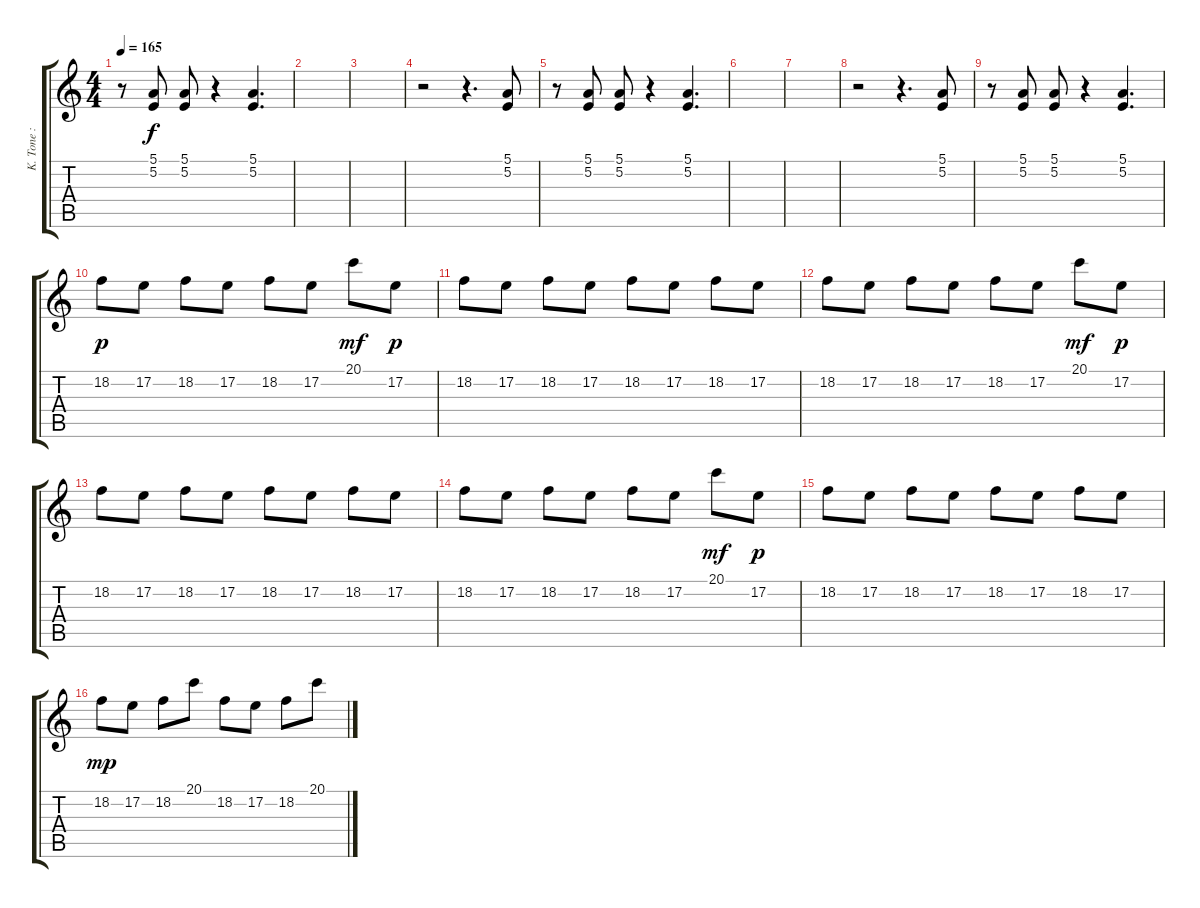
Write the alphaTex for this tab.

\track ("K. Tone : Kotobuki Tsumugi - Chan" "K. Tone : ") {instrument lead2sawtooth}
\staff {score tabs}
\tuning (E4 B3 G3 D3 A2 E2) {hide}
\ts (4 4)
\tempo 165
\clef g2
\ks c
r.8{dy f} (5.1 5.2).8 (5.1 5.2).8 r.4 (5.1 5.2).4{d} |
|
|
r.2 r.4{d} (5.1 5.2).8 |
r.8 (5.1 5.2).8 (5.1 5.2).8 r.4 (5.1 5.2).4{d} |
|
|
r.2 r.4{d} (5.1 5.2).8 |
r.8 (5.1 5.2).8 (5.1 5.2).8 r.4 (5.1 5.2).4{d} |
18.2.8{dy p instrument lead8bassandlead} 17.2.8 18.2.8 17.2.8 18.2.8 17.2.8 20.1.8{dy mf} 17.2.8{dy p} |
18.2.8 17.2.8 18.2.8 17.2.8 18.2.8 17.2.8 18.2.8 17.2.8 |
18.2.8 17.2.8 18.2.8 17.2.8 18.2.8 17.2.8 20.1.8{dy mf} 17.2.8{dy p} |
18.2.8 17.2.8 18.2.8 17.2.8 18.2.8 17.2.8 18.2.8 17.2.8 |
18.2.8 17.2.8 18.2.8 17.2.8 18.2.8 17.2.8 20.1.8{dy mf} 17.2.8{dy p} |
18.2.8 17.2.8 18.2.8 17.2.8 18.2.8 17.2.8 18.2.8 17.2.8 |
18.2.8{dy mp} 17.2.8 18.2.8 20.1.8 18.2.8 17.2.8 18.2.8 20.1.8
